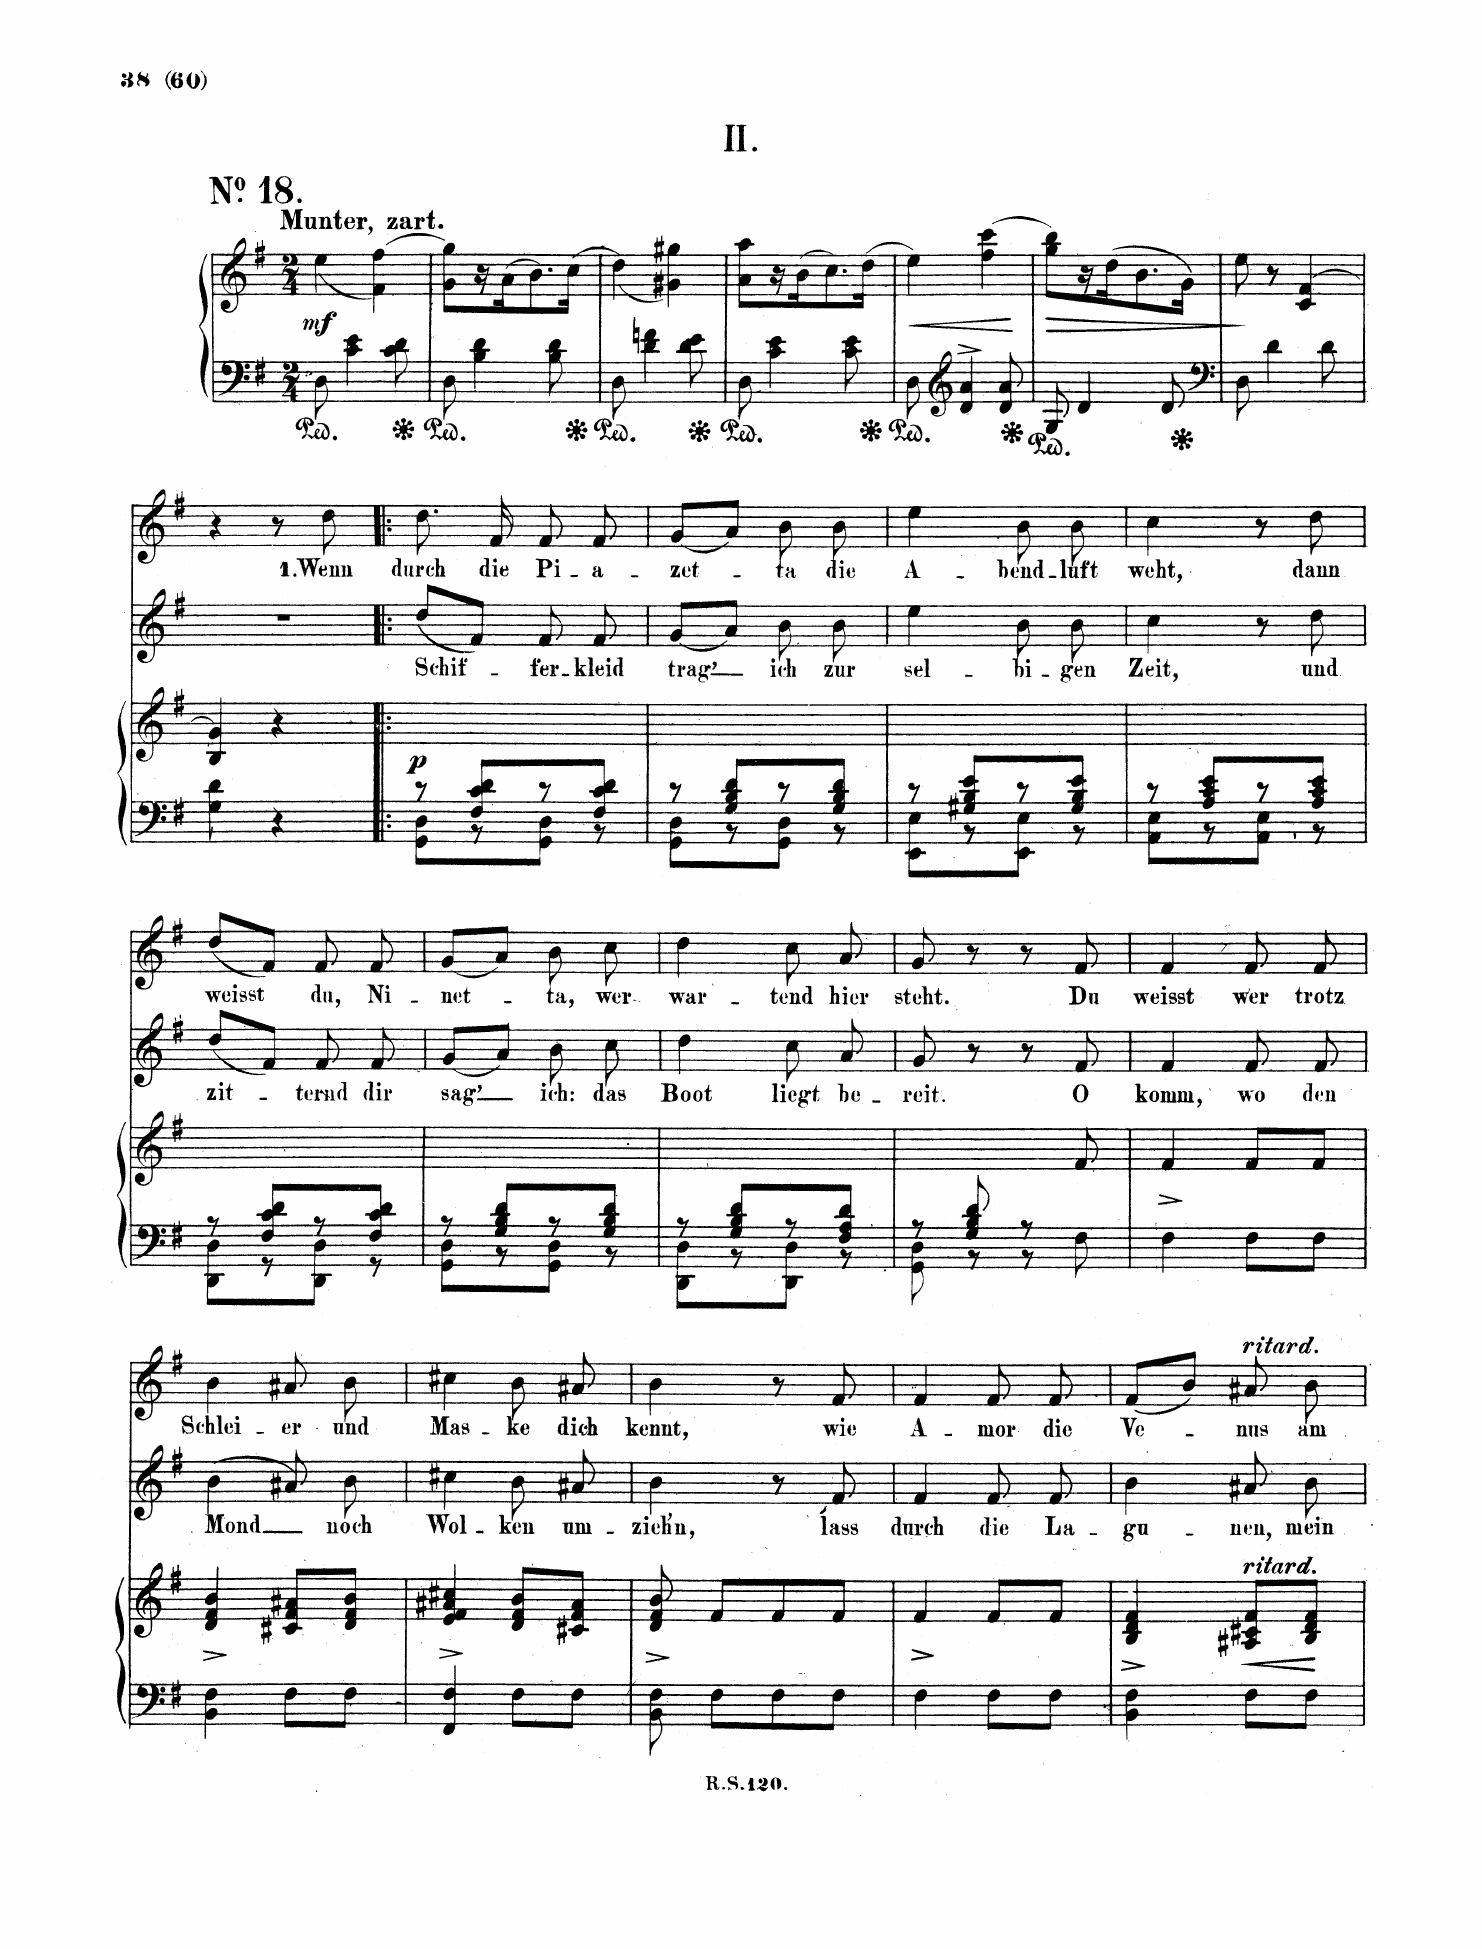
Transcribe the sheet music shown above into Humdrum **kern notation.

**kern	**kern	**dynam	**kern	**text	**kern	**text
*part3	*part3	*part3	*part2	*part2	*part1	*part1
*staff4	*staff3	*staff3/4	*staff2	*staff2	*staff1	*staff1
*I"Piano	*	*	*I"Voice (verse 2)	*	*I"Voice (verse 1)	*
*I'Pno	*	*	*	*	*	*
*clefF4	*clefG2	*	*clefG2	*	*clefG2	*
*k[f#]	*k[f#]	*	*k[f#]	*	*k[f#]	*
*M2/4	*M2/4	*	*M2/4	*	*M2/4	*
=1	=1	=1	=1	=1	=1	=1
!	!	!	!	!	!LO:TX:a:B:t=Munter, zart	!
!	!	!LO:DY:b	!	!	!	!
8D\	(<4ee\	mf	2r	.	2r	.
4c\ 4e\	.	.	.	.	.	.
.	(4f#\ 4ff#\)	.	.	.	.	.
8c\ 8d\	.	.	.	.	.	.
=2	=2	=2	=2	=2	=2	=2
8D\	8g\ 8gg\L)	.	2r	.	2r	.
4B\ 4d\	16r	.	.	.	.	.
.	(16a\J	.	.	.	.	.
.	8.b\)	.	.	.	.	.
8B\ 8d\	.	.	.	.	.	.
.	(16cc\Jk	.	.	.	.	.
=3	=3	=3	=3	=3	=3	=3
8D\	(<4dd\)	.	2r	.	2r	.
4d\ 4fn\	.	.	.	.	.	.
.	4g#X\ 4gg#X\)	.	.	.	.	.
8d\ 8e\	.	.	.	.	.	.
=4	=4	=4	=4	=4	=4	=4
8D\	8a\ 8aa\L	.	2r	.	2r	.
4c\ 4e\	16r	.	.	.	.	.
.	(16b\J	.	.	.	.	.
.	8.cc\)	.	.	.	.	.
8c\ 8e\	.	.	.	.	.	.
.	(16dd\Jk	.	.	.	.	.
=5	=5	=5	=5	=5	=5	=5
!	!	!LO:HP:b	!	!	!	!
8D\	4ee\)	<	2r	.	2r	.
*clefG2	*	*	*	*	*	*
4d/^> 4a/^>	.	.	.	.	.	.
.	(4ff#\ 4ccc\	.	.	.	.	.
8d/ 8a/	.	.	.	.	.	.
.	.	[	.	.	.	.
=6	=6	=6	=6	=6	=6	=6
!	!	!LO:HP:b	!	!	!	!
8G/	8gg\ 8bb\L)	>	2r	.	2r	.
4d/	16r	.	.	.	.	.
.	(16dd\J	.	.	.	.	.
.	8.b\	.	.	.	.	.
8d/	.	.	.	.	.	.
.	16g\Jk)	.	.	.	.	.
=7	=7	=7	=7	=7	=7	=7
*clefF4	*	*	*	*	*	*
8D\	8ee\	.	2r	.	2r	.
4d\	8r	]	.	.	.	.
.	(>4c/ 4f#/	.	.	.	.	.
8d\	.	.	.	.	.	.
=8	=8	=8	=8	=8	=8	=8
4G\ 4d\	4B/ 4g/)	.	2r	.	4r	.
4r	4r	.	.	.	8r	.
.	.	.	.	.	8dd\	1. Wenn
=9!|:	=9!|:	=9!|:	=9!|:	=9!|:	=9!|:	=9!|:
*^	*	*	*	*	*	*
!	!	!	!LO:DY:b	!	!	!	!
8ryy	8GG\ 8D\L	8r	p	(8dd/L	Schif-	8.dd\	durch
8F#/ 8c/ 8d/L	8r	8ryy	.	8f#/J)	.	.	.
.	.	.	.	.	.	16f#/	die
8ryy	8GG\ 8D\J	8r	.	8f#/	-fer-	8f#/	Pi-
8F#/ 8c/ 8d/J	8r	8ryy	.	8f#/	-kleid	8f#/	-a-
=10	=10	=10	=10	=10	=10	=10	=10
8ryy	8GG\ 8D\L	8r	.	(8g/L	trag’	(8g/L	-zet-
8G/ 8B/ 8d/L	8r	8ryy	.	8a/J)	.	8a/J)	.
8ryy	8GG\ 8D\J	8r	.	8b\	ich	8b\	-ta
8G/ 8B/ 8d/J	8r	8ryy	.	8b\	zur	8b\	die
=11	=11	=11	=11	=11	=11	=11	=11
8ryy	8EE\ 8E\L	8r	.	4ee\	sel-	4ee\	A-
8G#X/ 8B/ 8e/L	8r	8ryy	.	.	.	.	.
8ryy	8EE\ 8E\J	8r	.	8b\	-bi-	8b\	-bend-
8G#/ 8B/ 8e/J	8r	8ryy	.	8b\	-gen	8b\	-luft
=12	=12	=12	=12	=12	=12	=12	=12
8ryy	8AA\ 8E\L	8r	.	4cc\	Zeit,	4cc\	weht,
8A/ 8c/ 8e/L	8r	8ryy	.	.	.	.	.
8ryy	8AA\ 8E\J	8r	.	8r	.	8r	.
8A/ 8c/ 8e/J	8r	8ryy	.	8dd\	und	8dd\	dann
=13	=13	=13	=13	=13	=13	=13	=13
8ryy	8DD\ 8D\L	8r	.	(8dd/L	zit-	(8dd/L	weisst
8F#/ 8c/ 8d/L	8r	8ryy	.	8f#/J)	.	8f#/J)	.
8ryy	8DD\ 8D\J	8r	.	8f#/	-ternd	8f#/	du,
8F#/ 8c/ 8d/J	8r	8ryy	.	8f#/	der	8f#/	Ni-
=14	=14	=14	=14	=14	=14	=14	=14
8ryy	8GG\ 8D\L	8r	.	(8g/L	-sag’	(8g/L	-net-
8G/ 8B/ 8d/L	8r	8ryy	.	8a/J)	.	8a/J)	.
8ryy	8GG\ 8D\J	8r	.	8b\	ich:	8b\	-ta,
8G/ 8B/ 8d/J	8r	8ryy	.	8cc\	das	8cc\	wer
=15	=15	=15	=15	=15	=15	=15	=15
8ryy	8DD\ 8D\L	8r	.	4dd\	Boot	4dd\	war-
8G/ 8B/ 8d/L	8r	8ryy	.	.	.	.	.
8ryy	8DD\ 8D\J	8r	.	8cc\	liegt	8cc\	-tend
8F#/ 8A/ 8d/J	8r	8ryy	.	8a/	be-	8a/	hier
=16	=16	=16	=16	=16	=16	=16	=16
8ryy	8GG\ 8D\	8r	.	8g/	-reit.	8g/	steht.
8G/ 8B/ 8d/	8r	8ryy	.	8r	.	8r	.
4ryy	8r	8r	.	8r	.	8r	.
.	8F#\	8f#/	.	8f#/	O	8f#/	Du
*v	*v	*	*	*	*	*	*
=17	=17	=17	=17	=17	=17	=17
4F#\	4f#^/	.	4f#/	komm,	4f#/	weisst
8F#\L	8f#/L	.	8f#/	wo	8f#/	wer
8F#\J	8f#/J	.	8f#/	den	8f#/	trotz
=18	=18	=18	=18	=18	=18	=18
4BB\ 4F#\	4d/^ 4f#/^ 4b/^	.	(4b\	Mond	4b\	Schlei-
8F#\L	8c#X/ 8f#/ 8a#X/L	.	8a#X/)	.	8a#X/	-er
8F#\J	8d/ 8f#/ 8b/J	.	8b\	noch	8b\	und
=19	=19	=19	=19	=19	=19	=19
4FF#/ 4F#/	4e/^ 4f#/^ 4a#X/^ 4cc#X/^	.	4cc#X\	Wol-	4cc#X\	Mas-
8F#\L	8d/ 8f#/ 8b/L	.	8b\	-ken	8b\	-ke
8F#\J	8c#X/ 8f#/ 8a#/J	.	8a#X/	um-	8a#X/	dich
=20	=20	=20	=20	=20	=20	=20
8BB\ 8F#\	8d/^ 8f#/^ 8b/^	.	4b\	-zieh’n,	4b\	kennt,
8F#\L	8f#/L	.	.	.	.	.
8F#\	8f#/	.	8r	.	8r	.
8F#\J	8f#/J	.	8f#/	lass	8f#/	wie
=21	=21	=21	=21	=21	=21	=21
4F#\	4f#^/	.	4f#/	durch	4f#/	A-
8F#\L	8f#/L	.	8f#/	die	8f#/	-mor
8F#\J	8f#/J	.	8f#/	La-	8f#/	die
=22	=22	=22	=22	=22	=22	=22
4BB\ 4F#\	4B/^ 4d/^ 4f#/^	.	4b\	-gu-	(8f#/L	Ve-
.	.	.	.	.	8b/J)	.
!	!	!	!	!	!LO:TX:a:i:t=ritard.	!
!	!LO:TX:a:i:t=ritard.	!	!	!	!	!
!	!	!LO:HP:b	!	!	!	!
8F#\L	8A#X/ 8c#X/ 8f#/L	<	8a#X/	-nen,	8a#X/	-nus
8F#\J	8B/ 8d/ 8f#/J	.	8b\	mein	8b\	am
.	.	[	.	.	.	.
=	=	=	=	=	=	=
*-	*-	*-	*-	*-	*-	*-
